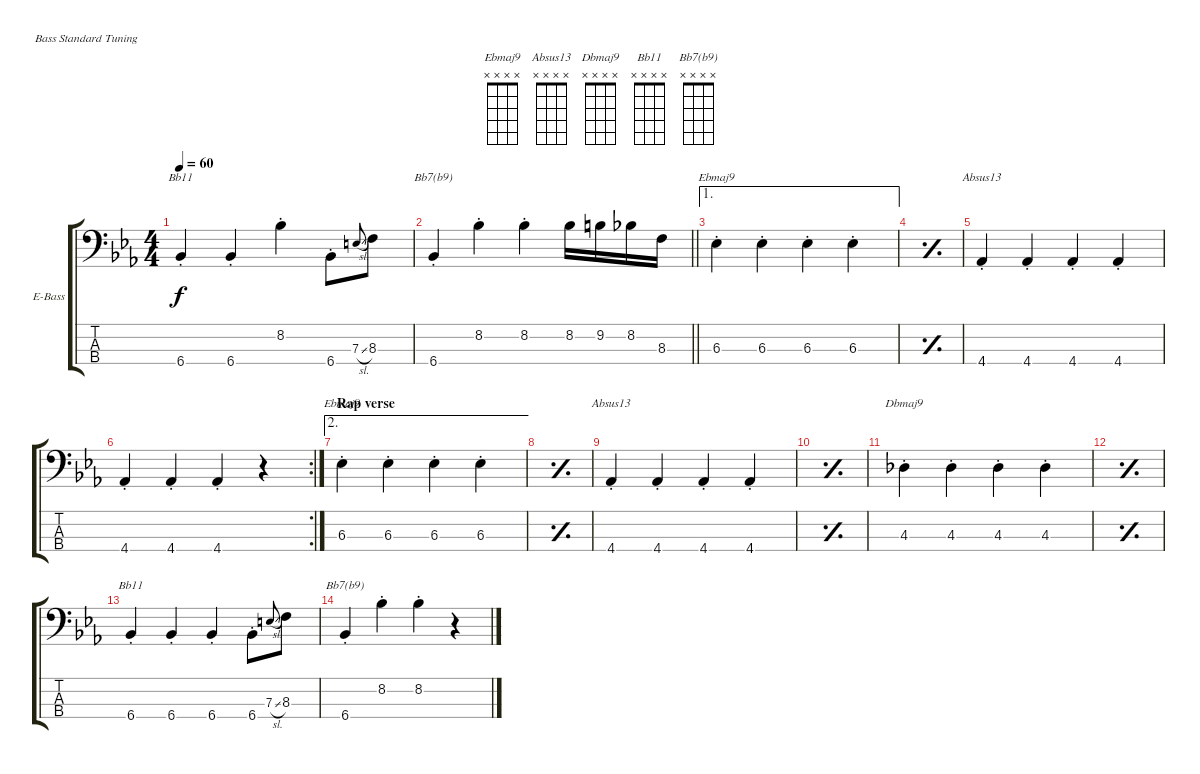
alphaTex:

\defaultSystemsLayout 4
\bracketExtendMode groupsimilarinstruments
\firstSystemTrackNameOrientation horizontal
\otherSystemsTrackNameOrientation horizontal
\track ("Electric Bass" "E-Bass") {instrument electricbassfinger}
\staff {score tabs}
\tuning (G2 D2 A1 E1)
\chord ("Ebmaj9" x x x x)
\chord ("Absus13" x x x x)
\chord ("Dbmaj9" x x x x)
\chord ("Bb11" x x x x)
\chord ("Bb7(b9)" x x x x)
\ts (4 4)
\tempo 60
\clef f4
\ks eb
6.4{st}.4{ch "Bb11" dy f} 6.4{st}.4 8.2{st}.4 6.4{st}.8 7.3{sl}.8{gr onbeat} 8.3.8 |
\barLineRight lightlight
6.4{st}.4{ch "Bb7(b9)"} 8.2{st}.4 8.2{st}.4 8.2.16 9.2.16 8.2.16 8.3.16 |
\ae 1
6.3{st}.4{ch "Ebmaj9"} 6.3{st}.4 6.3{st}.4 6.3{st}.4 |
\simile simple
|
\simile none
4.4{st}.4{ch "Absus13"} 4.4{st}.4 4.4{st}.4 4.4{st}.4 |
\rc 2
4.4{st}.4 4.4{st}.4 4.4{st}.4 r.4 |
\ae 2
\section ("" "Rap verse")
6.3{st}.4{ch "Ebmaj9"} 6.3{st}.4 6.3{st}.4 6.3{st}.4 |
\simile simple
|
\simile none
4.4{st}.4{ch "Absus13"} 4.4{st}.4 4.4{st}.4 4.4{st}.4 |
\simile simple
|
\simile none
4.3{st}.4{ch "Dbmaj9"} 4.3{st}.4 4.3{st}.4 4.3{st}.4 |
\simile simple
|
\simile none
6.4{st}.4{ch "Bb11"} 6.4{st}.4 6.4{st}.4 6.4{st}.8 7.3{sl}.8{gr onbeat} 8.3.8 |
6.4{st}.4{ch "Bb7(b9)"} 8.2{st}.4 8.2{st}.4 r.4
